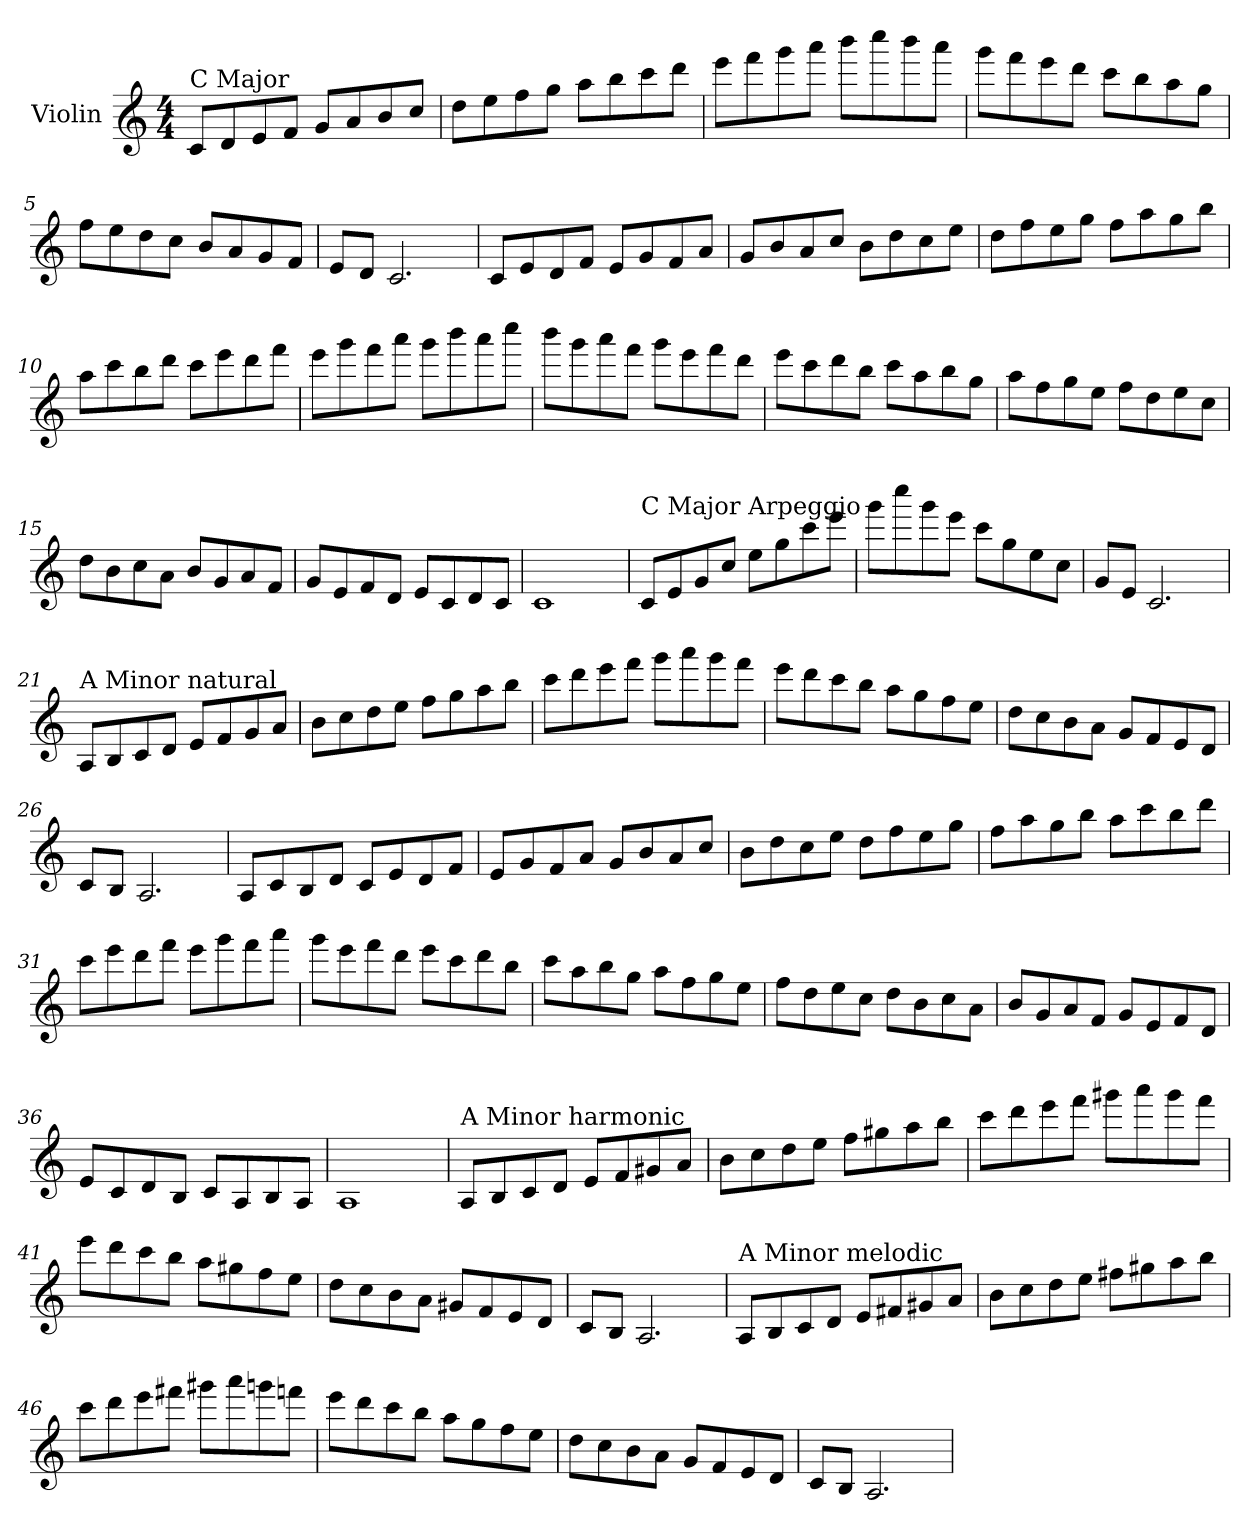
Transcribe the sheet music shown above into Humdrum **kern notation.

**kern
*part1
*staff1
*I"Violin
*I'Vln.
*clefG2
*k[]
*M4/4
=1
!LO:TX:a:t=C Major
8c/L
8d/
8e/
8f/J
8g/L
8a/
8b/
8cc/J
=2
8dd\L
8ee\
8ff\
8gg\J
8aa\L
8bb\
8ccc\
8ddd\J
=3
8eee\L
8fff\
8ggg\
8aaa\J
8bbb\L
8cccc\
8bbb\
8aaa\J
=4
8ggg\L
8fff\
8eee\
8ddd\J
8ccc\L
8bb\
8aa\
8gg\J
!!LO:LB:g=z
=5
8ff\L
8ee\
8dd\
8cc\J
8b/L
8a/
8g/
8f/J
=6
8e/L
8d/J
2.c/
=7
8c/L
8e/
8d/
8f/J
8e/L
8g/
8f/
8a/J
=8
8g/L
8b/
8a/
8cc/J
8b\L
8dd\
8cc\
8ee\J
=9
8dd\L
8ff\
8ee\
8gg\J
8ff\L
8aa\
8gg\
8bb\J
!!LO:LB:g=z
=10
8aa\L
8ccc\
8bb\
8ddd\J
8ccc\L
8eee\
8ddd\
8fff\J
=11
8eee\L
8ggg\
8fff\
8aaa\J
8ggg\L
8bbb\
8aaa\
8cccc\J
=12
8bbb\L
8ggg\
8aaa\
8fff\J
8ggg\L
8eee\
8fff\
8ddd\J
=13
8eee\L
8ccc\
8ddd\
8bb\J
8ccc\L
8aa\
8bb\
8gg\J
!!LO:LB:g=z
=14
8aa\L
8ff\
8gg\
8ee\J
8ff\L
8dd\
8ee\
8cc\J
=15
8dd\L
8b\
8cc\
8a\J
8b/L
8g/
8a/
8f/J
=16
8g/L
8e/
8f/
8d/J
8e/L
8c/
8d/
8c/J
=17
1c
=18
!LO:TX:a:t=C Major Arpeggio
8c/L
8e/
8g/
8cc/J
8ee\L
8gg\
8ccc\
8eee\J
!!LO:LB:g=z
=19
8ggg\L
8cccc\
8ggg\
8eee\J
8ccc\L
8gg\
8ee\
8cc\J
=20
8g/L
8e/J
2.c/
=21
!LO:TX:a:t=A Minor natural
8A/L
8B/
8c/
8d/J
8e/L
8f/
8g/
8a/J
=22
8b\L
8cc\
8dd\
8ee\J
8ff\L
8gg\
8aa\
8bb\J
=23
8ccc\L
8ddd\
8eee\
8fff\J
8ggg\L
8aaa\
8ggg\
8fff\J
!!LO:LB:g=z
=24
8eee\L
8ddd\
8ccc\
8bb\J
8aa\L
8gg\
8ff\
8ee\J
=25
8dd\L
8cc\
8b\
8a\J
8g/L
8f/
8e/
8d/J
=26
8c/L
8B/J
2.A/
=27
8A/L
8c/
8B/
8d/J
8c/L
8e/
8d/
8f/J
=28
8e/L
8g/
8f/
8a/J
8g/L
8b/
8a/
8cc/J
!!LO:LB:g=z
=29
8b\L
8dd\
8cc\
8ee\J
8dd\L
8ff\
8ee\
8gg\J
=30
8ff\L
8aa\
8gg\
8bb\J
8aa\L
8ccc\
8bb\
8ddd\J
=31
8ccc\L
8eee\
8ddd\
8fff\J
8eee\L
8ggg\
8fff\
8aaa\J
=32
8ggg\L
8eee\
8fff\
8ddd\J
8eee\L
8ccc\
8ddd\
8bb\J
!!LO:LB:g=z
=33
8ccc\L
8aa\
8bb\
8gg\J
8aa\L
8ff\
8gg\
8ee\J
=34
8ff\L
8dd\
8ee\
8cc\J
8dd\L
8b\
8cc\
8a\J
=35
8b/L
8g/
8a/
8f/J
8g/L
8e/
8f/
8d/J
=36
8e/L
8c/
8d/
8B/J
8c/L
8A/
8B/
8A/J
=37
1A
!!LO:LB:g=z
=38
!LO:TX:a:t=A Minor harmonic
8A/L
8B/
8c/
8d/J
8e/L
8f/
8g#X/
8a/J
=39
8b\L
8cc\
8dd\
8ee\J
8ff\L
8gg#X\
8aa\
8bb\J
=40
8ccc\L
8ddd\
8eee\
8fff\J
8ggg#X\L
8aaa\
8ggg#\
8fff\J
=41
8eee\L
8ddd\
8ccc\
8bb\J
8aa\L
8gg#X\
8ff\
8ee\J
!!LO:LB:g=z
=42
8dd\L
8cc\
8b\
8a\J
8g#X/L
8f/
8e/
8d/J
=43
8c/L
8B/J
2.A/
=44
!LO:TX:a:t=A Minor melodic
8A/L
8B/
8c/
8d/J
8e/L
8f#X/
8g#X/
8a/J
=45
8b\L
8cc\
8dd\
8ee\J
8ff#X\L
8gg#X\
8aa\
8bb\J
=46
8ccc\L
8ddd\
8eee\
8fff#X\J
8ggg#X\L
8aaa\
8gggn\
8fffn\J
!!LO:PB:g=z
=47
8eee\L
8ddd\
8ccc\
8bb\J
8aa\L
8gg\
8ff\
8ee\J
=48
8dd\L
8cc\
8b\
8a\J
8g/L
8f/
8e/
8d/J
=49
8c/L
8B/J
2.A/
=
*-
